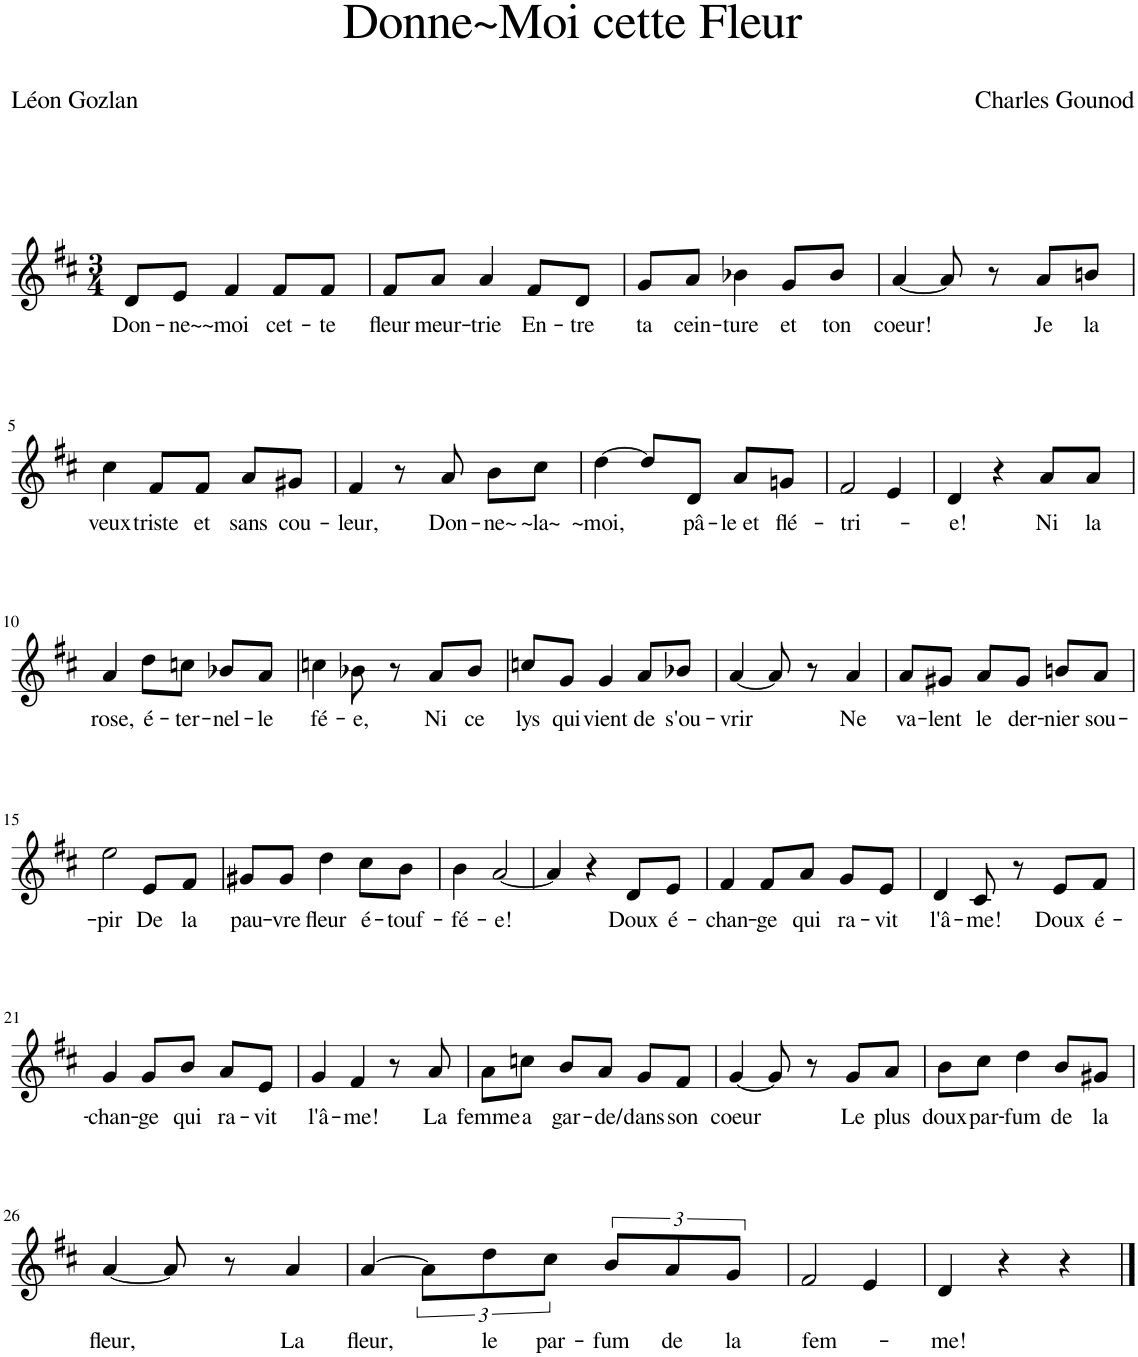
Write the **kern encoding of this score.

**kern	**text
*part1	*part1
*staff1	*staff1
*I"Piano	*
*I'Pno	*
*clefG2	*
*k[f#c#]	*
*M3/4	*
=1	=1
!	!LO:LY:b
8d/L	Don-
!	!LO:LY:b
8e/J	-ne~
!	!LO:LY:b
4f#/	~moi
!	!LO:LY:b
8f#/L	cet-
!	!LO:LY:b
8f#/J	-te
=2	=2
!	!LO:LY:b
8f#/L	fleur
!	!LO:LY:b
8a/J	meur-
!	!LO:LY:b
4a/	-trie
!	!LO:LY:b
8f#/L	En-
!	!LO:LY:b
8d/J	-tre
=3	=3
!	!LO:LY:b
8g/L	ta
!	!LO:LY:b
8a/J	cein-
!	!LO:LY:b
4b-X\	-ture
!	!LO:LY:b
8g/L	et
!	!LO:LY:b
8b-/J	ton
=4	=4
!	!LO:LY:b
[4a/	coeur!
8a/]	.
8r	.
!	!LO:LY:b
8a/L	Je
!	!LO:LY:b
8bn/J	la
!!LO:LB:g=z
=5	=5
!	!LO:LY:b
4cc#\	veux
!	!LO:LY:b
8f#/L	triste
!	!LO:LY:b
8f#/J	et
!	!LO:LY:b
8a/L	sans
!	!LO:LY:b
8g#X/J	cou-
=6	=6
!	!LO:LY:b
4f#/	-leur,
8r	.
!	!LO:LY:b
8a/	Don-
!	!LO:LY:b
8b\L	-ne~
!	!LO:LY:b
8cc#\J	~la~
=7	=7
!	!LO:LY:b
[4dd\	~moi,
8dd/L]	.
!	!LO:LY:b
8d/J	pâ-
!	!LO:LY:b
8a/L	-le et
!	!LO:LY:b
8gn/J	flé-
=8	=8
!	!LO:LY:b
2f#/	-tri-
4e/	.
=9	=9
!	!LO:LY:b
4d/	-e!
4r	.
!	!LO:LY:b
8a/L	Ni
!	!LO:LY:b
8a/J	la
!!LO:LB:g=z
=10	=10
!	!LO:LY:b
4a/	rose,
!	!LO:LY:b
8dd\L	é-
!	!LO:LY:b
8ccn\J	-ter-
!	!LO:LY:b
8b-X/L	-nel-
!	!LO:LY:b
8a/J	-le
=11	=11
!	!LO:LY:b
4ccn\	fé-
!	!LO:LY:b
8b-X\	-e,
8r	.
!	!LO:LY:b
8a/L	Ni
!	!LO:LY:b
8b-/J	ce
=12	=12
!	!LO:LY:b
8ccn/L	lys
!	!LO:LY:b
8g/J	qui
!	!LO:LY:b
4g/	vient
!	!LO:LY:b
8a/L	de
!	!LO:LY:b
8b-X/J	s'ou-
=13	=13
!	!LO:LY:b
[4a/	-vrir
8a/]	.
8r	.
!	!LO:LY:b
4a/	Ne
=14	=14
!	!LO:LY:b
8a/L	va-
!	!LO:LY:b
8g#X/J	-lent
!	!LO:LY:b
8a/L	le
!	!LO:LY:b
8g#/J	der-
!	!LO:LY:b
8bn/L	-nier
!	!LO:LY:b
8a/J	sou-
!!LO:LB:g=z
=15	=15
!	!LO:LY:b
2ee\	-pir
!	!LO:LY:b
8e/L	De
!	!LO:LY:b
8f#/J	la
=16	=16
!	!LO:LY:b
8g#X/L	pau-
!	!LO:LY:b
8g#/J	-vre
!	!LO:LY:b
4dd\	fleur
!	!LO:LY:b
8cc#\L	é-
!	!LO:LY:b
8b\J	-touf-
=17	=17
!	!LO:LY:b
4b\	-fé-
!	!LO:LY:b
[2a/	-e!
=18	=18
4a/]	.
4r	.
!	!LO:LY:b
8d/L	Doux
!	!LO:LY:b
8e/J	é-
=19	=19
!	!LO:LY:b
4f#/	-chan-
!	!LO:LY:b
8f#/L	-ge
!	!LO:LY:b
8a/J	qui
!	!LO:LY:b
8g/L	ra-
!	!LO:LY:b
8e/J	-vit
=20	=20
!	!LO:LY:b
4d/	l'â-
!	!LO:LY:b
8c#/	-me!
8r	.
!	!LO:LY:b
8e/L	Doux
!	!LO:LY:b
8f#/J	é-
!!LO:LB:g=z
=21	=21
!	!LO:LY:b
4g/	-chan-
!	!LO:LY:b
8g/L	-ge
!	!LO:LY:b
8b/J	qui
!	!LO:LY:b
8a/L	ra-
!	!LO:LY:b
8e/J	-vit
=22	=22
!	!LO:LY:b
4g/	l'â-
!	!LO:LY:b
4f#/	-me!
8r	.
!	!LO:LY:b
8a/	La
=23	=23
!	!LO:LY:b
8a\L	femme
!	!LO:LY:b
8ccn\J	a
!	!LO:LY:b
8b/L	gar-
!	!LO:LY:b
8a/J	-de/
!	!LO:LY:b
8g/L	dans
!	!LO:LY:b
8f#/J	son
=24	=24
!	!LO:LY:b
[4g/	coeur
8g/]	.
8r	.
!	!LO:LY:b
8g/L	Le
!	!LO:LY:b
8a/J	plus
=25	=25
!	!LO:LY:b
8b\L	doux
!	!LO:LY:b
8cc#\J	par-
!	!LO:LY:b
4dd\	-fum
!	!LO:LY:b
8b/L	de
!	!LO:LY:b
8g#X/J	la
!!LO:LB:g=z
=26	=26
!	!LO:LY:b
[4a/	fleur,
8a/]	.
8r	.
!	!LO:LY:b
4a/	La
=27	=27
!	!LO:LY:b
[4a/	fleur,
12a\L]	.
!	!LO:LY:b
12dd\	le
!	!LO:LY:b
12cc#\J	par-
!	!LO:LY:b
12b/L	-fum
!	!LO:LY:b
12a/	de
!	!LO:LY:b
12g/J	la
=28	=28
!	!LO:LY:b
2f#/	fem-
4e/	.
=29	=29
!	!LO:LY:b
4d/	-me!
4r	.
4r	.
==	==
*-	*-
